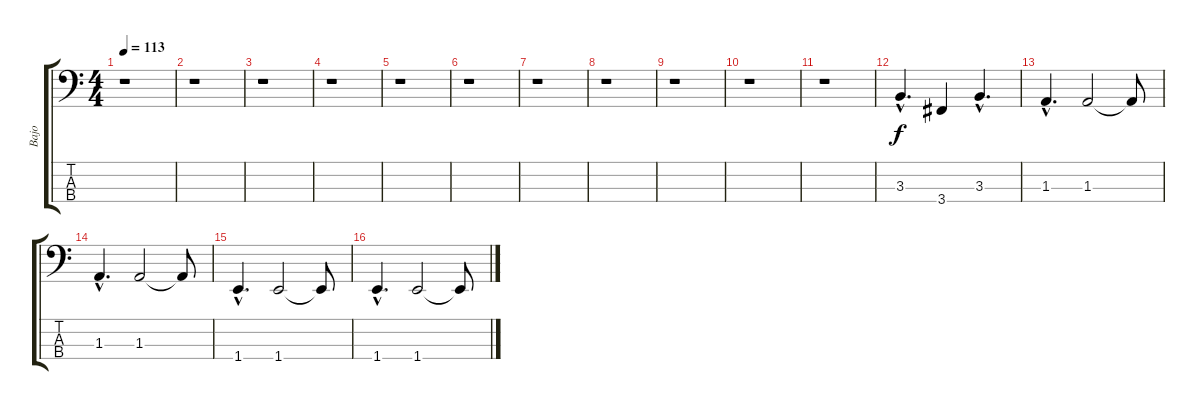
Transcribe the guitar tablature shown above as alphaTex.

\track ("Bajo" "Bajo") {instrument electricbassfinger}
\staff {score tabs}
\tuning (Gb2 Db2 Ab1 Eb1) {hide}
\ts (4 4)
\tempo 113
\clef f4
\ks c
r.1{dy f instrument electricbassfinger} |
r.1 |
r.1 |
r.1 |
r.1 |
r.1 |
r.1 |
r.1 |
r.1 |
r.1 |
r.1 |
3.3{hac}.4{d} 3.4.4 3.3{hac}.4{d} |
1.3{hac}.4{d} 1.3.2 1.3{t}.8 |
1.3{hac}.4{d} 1.3.2 1.3{t}.8 |
1.4{hac}.4{d} 1.4.2 1.4{t}.8 |
1.4{hac}.4{d} 1.4.2 1.4{t}.8
